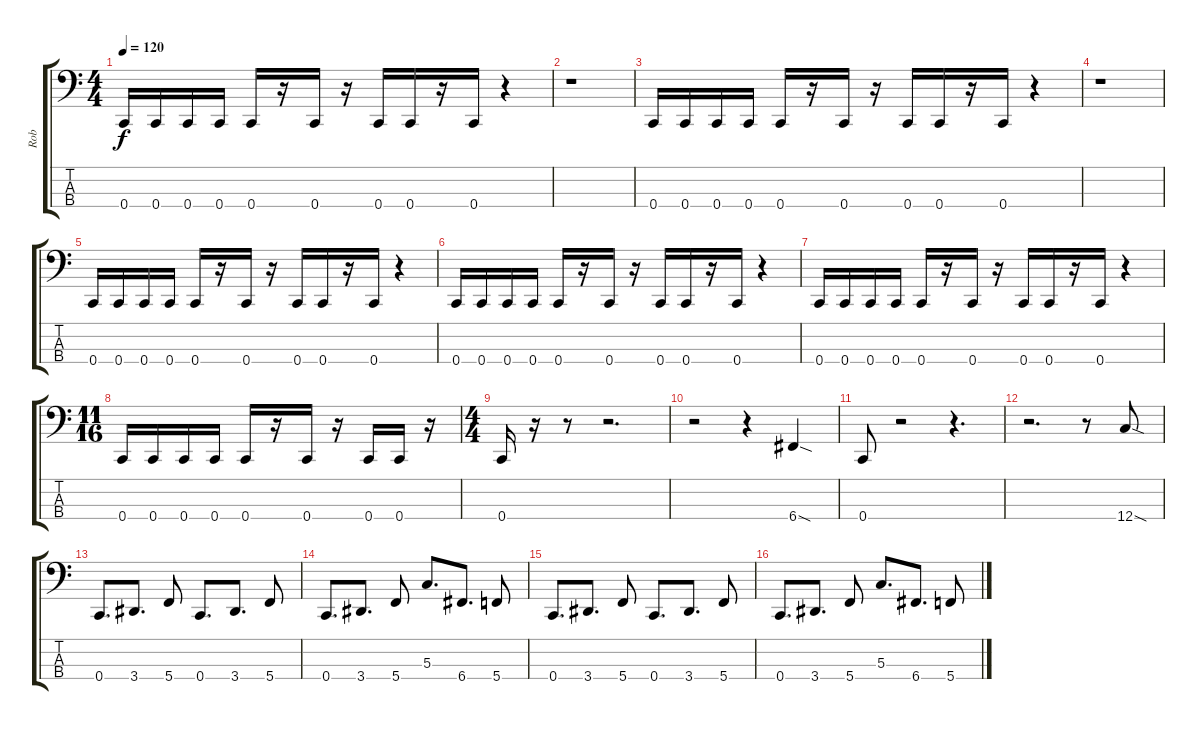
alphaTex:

\track ("Rob" "Rob") {instrument electricbassfinger}
\staff {score tabs}
\tuning (F2 C2 G1 C1) {hide}
\ts (4 4)
\tempo 120
\clef f4
\ks c
0.4.16{dy f instrument electricbassfinger} 0.4.16 0.4.16 0.4.16 0.4.16 r.16 0.4.16 r.16 0.4.16 0.4.16 r.16 0.4.16 r.4 |
r.1 |
0.4.16 0.4.16 0.4.16 0.4.16 0.4.16 r.16 0.4.16 r.16 0.4.16 0.4.16 r.16 0.4.16 r.4 |
r.1 |
0.4.16 0.4.16 0.4.16 0.4.16 0.4.16 r.16 0.4.16 r.16 0.4.16 0.4.16 r.16 0.4.16 r.4 |
0.4.16 0.4.16 0.4.16 0.4.16 0.4.16 r.16 0.4.16 r.16 0.4.16 0.4.16 r.16 0.4.16 r.4 |
0.4.16 0.4.16 0.4.16 0.4.16 0.4.16 r.16 0.4.16 r.16 0.4.16 0.4.16 r.16 0.4.16 r.4 |
\ts (11 16)
0.4.16 0.4.16 0.4.16 0.4.16 0.4.16 r.16 0.4.16 r.16 0.4.16 0.4.16 r.16 |
\ts (4 4)
0.4.16 r.16 r.8 r.2{d} |
r.2 r.4 6.4{sod}.4 |
0.4.8 r.2 r.4{d} |
r.2{d} r.8 12.4{sod}.8 |
0.4.8{d} 3.4.8{d} 5.4.8 0.4.8{d} 3.4.8{d} 5.4.8 |
0.4.8{d} 3.4.8{d} 5.4.8 5.3.8{d} 6.4.8{d} 5.4.8 |
0.4.8{d} 3.4.8{d} 5.4.8 0.4.8{d} 3.4.8{d} 5.4.8 |
0.4.8{d} 3.4.8{d} 5.4.8 5.3.8{d} 6.4.8{d} 5.4.8
